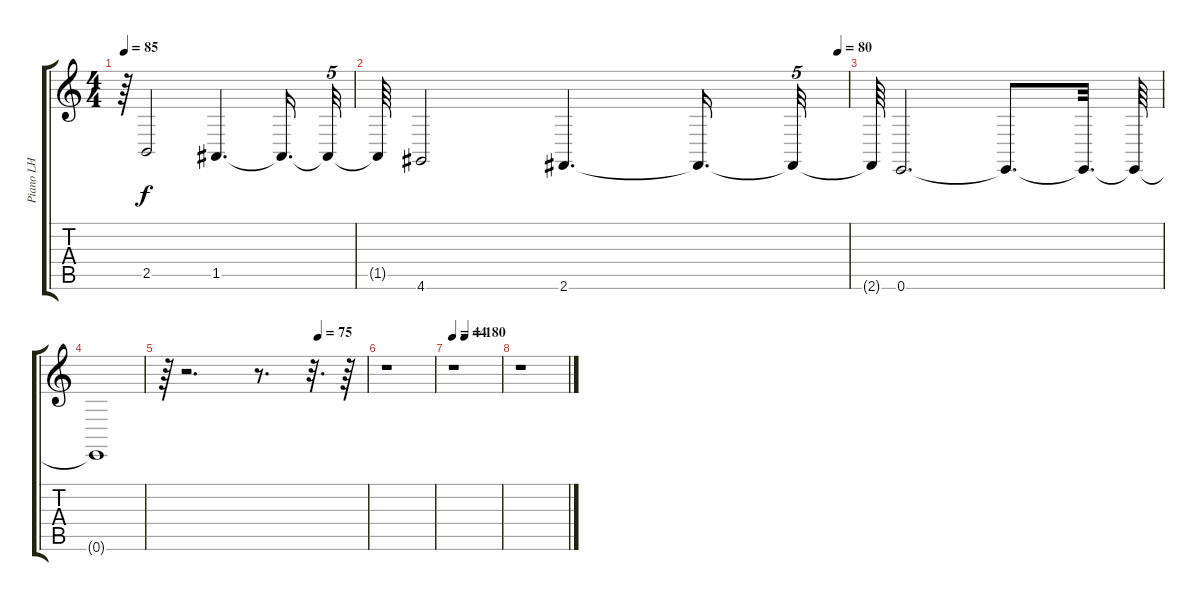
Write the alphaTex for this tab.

\track ("Piano LH" "Piano LH") {instrument acousticgrandpiano}
\staff {score tabs}
\tuning (E4 B3 G3 D3 A2 E2) {hide}
\ts (4 4)
\tempo 85
\clef g2
\ks c
r.64{dy f} 2.5.2 1.5.4{d} 1.5{t}.16{d} 1.5{t}.32{tu (5 4)} |
\tempo (80 0.9791666666666666)
1.5{t}.64 4.6.2 2.6.4{d} 2.6{t}.16{d} 2.6{t}.32{tu (5 4)} |
2.6{t}.64 0.6.2{d} 0.6{t}.8{d} 0.6{t}.32{d} 0.6{t}.64 |
0.6{t}.1 |
\tempo (75 0.7604166666666666)
r.64 r.2{d} r.8{d} r.32{d} r.64 |
r.1 |
\tempo 44
\tempo (180 0.25)
r.1 |
r.1
